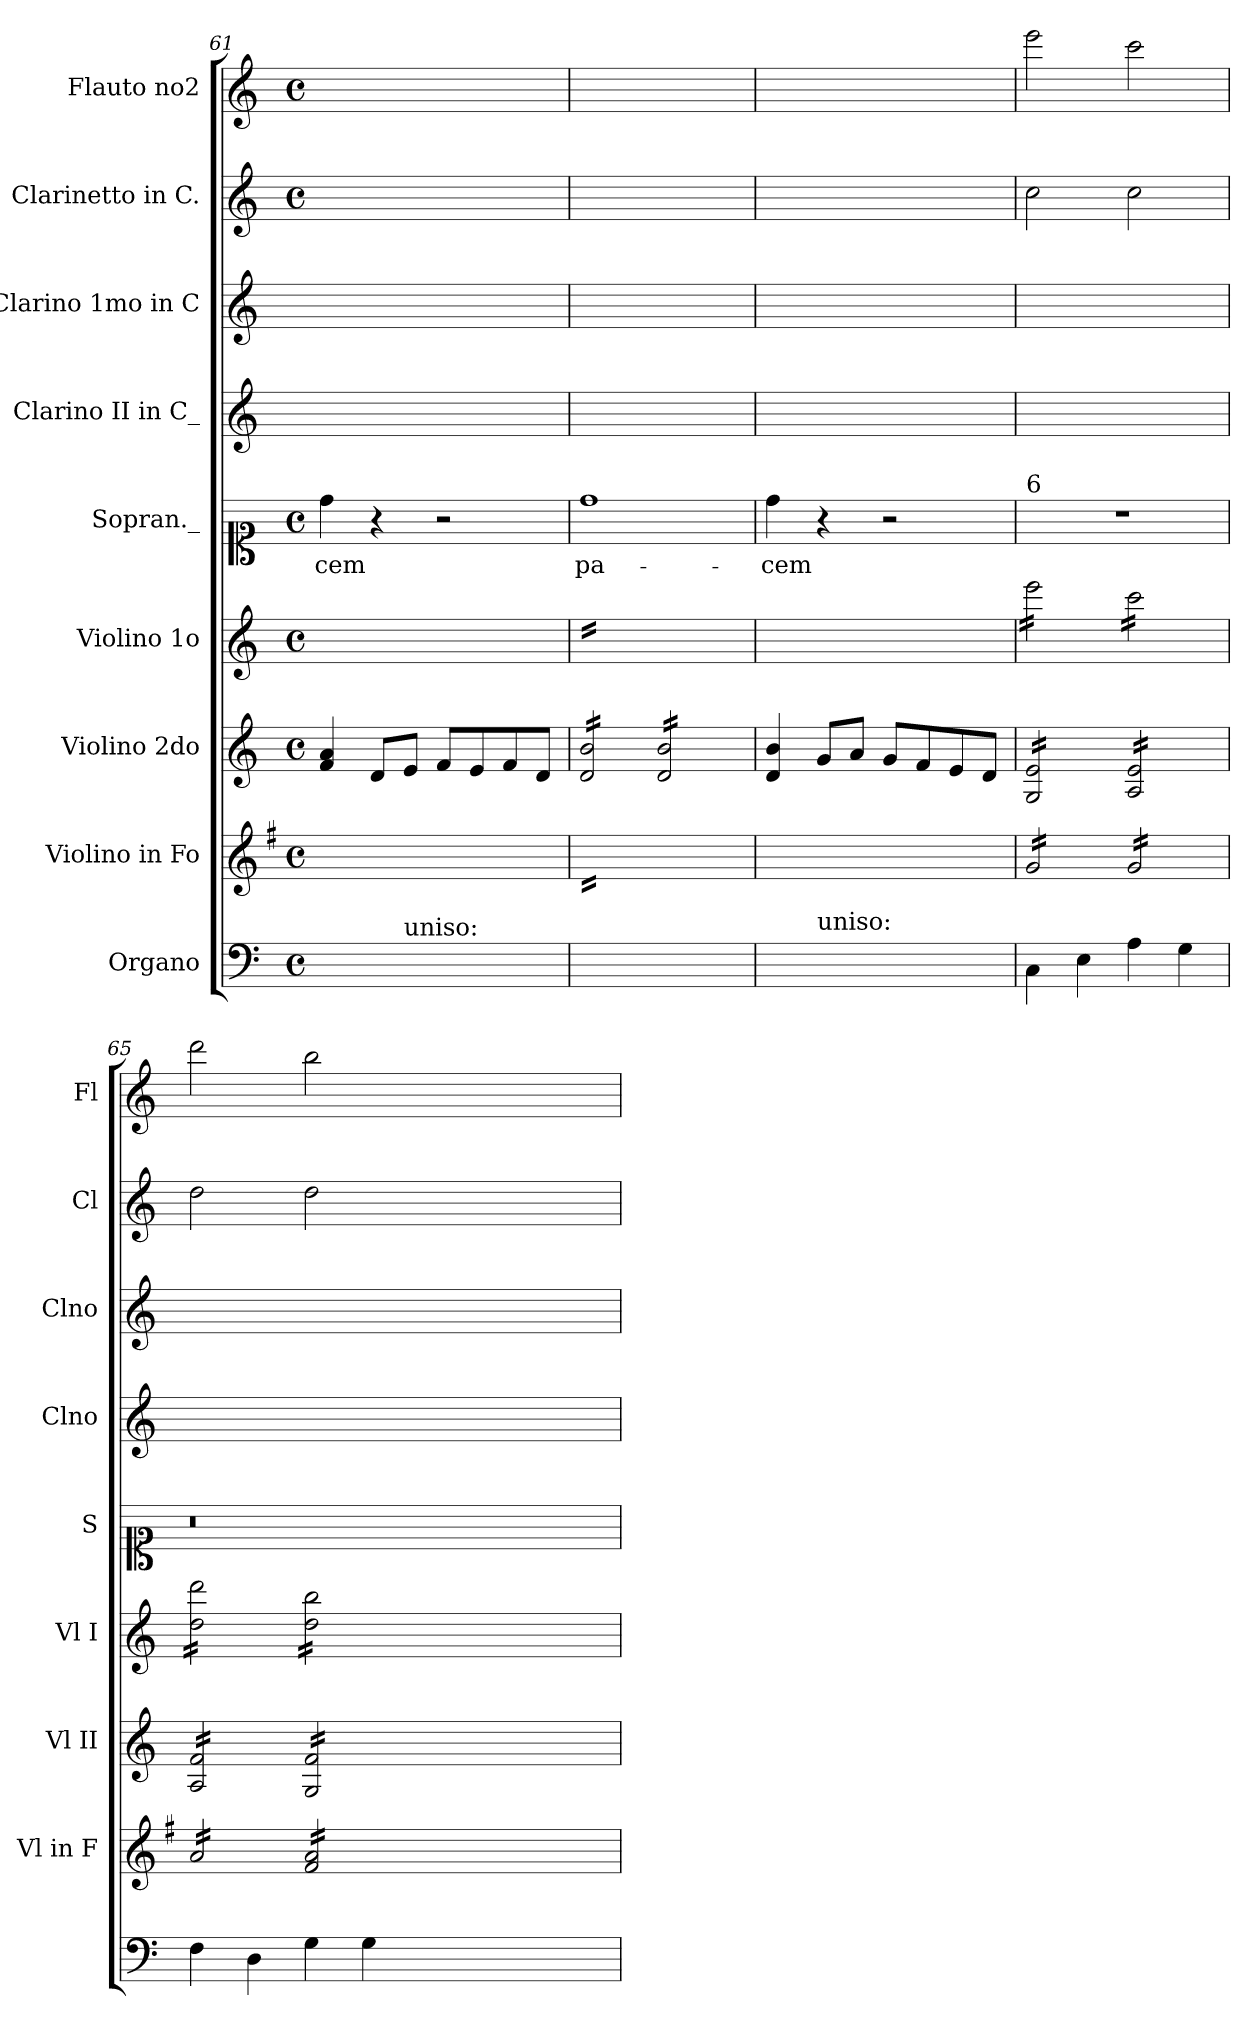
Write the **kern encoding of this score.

**kern	**kern	**kern	**kern	**kern	**text	**kern	**kern	**kern	**kern
*part9	*part8	*part7	*part6	*part5	*part5	*part4	*part3	*part2	*part1
*staff9	*staff8	*staff7	*staff6	*staff5	*staff5	*staff4	*staff3	*staff2	*staff1
*I"Organo	*I"Violino in Fo	*I"Violino 2do	*I"Violino 1o	*I"Sopran._	*	*I"Clarino II in C_	*I"Clarino 1mo in C	*I"Clarinetto in C.	*I"Flauto no2
*	*I'Vl in F	*I'Vl II	*I'Vl I	*I'S	*	*I'Clno	*I'Clno	*I'Cl	*I'Fl
*clefF4	*clefG2	*clefG2	*clefG2	*clefC1	*	*clefG2	*clefG2	*clefG2	*clefG2
*	*ITrd4c7	*	*	*	*	*	*	*	*
*k[]	*k[]	*k[]	*k[]	*k[]	*	*	*	*k[]	*k[]
*M4/4	*M4/4	*M4/4	*M4/4	*M4/4	*	*	*	*M4/4	*M4/4
*met(c)	*met(c)	*met(c)	*met(c)	*met(c)	*	*	*	*met(c)	*met(c)
=61	=61	=61	=61	=61	=61	=61	=61	=61	=61
4DDyy/ 4Dyy/	4Ayy/ 4dyy/	4f/ 4a/	4ddyy\ 4dddyy\	4dd\	-cem	1ryy	1ryy	4dd\yy]	4ddd\yy
8D\Lyy	8D/Lyy	8d/L	8d/Lyy	4r	.	.	.	8d/Lyy	4ryy
!LO:TX:a:t=uniso&colon;	!	!	!	!	!	!	!	!	!
8E\Jyy	8E/Jyy	8e/J	8e/Jyy	.	.	.	.	8e/Jyy	.
8F\Lyy	8F/Lyy	8f/L	8f/Lyy	2r	.	.	.	8f/Lyy	2ryy
8E\yy	8E/yy	8e/	8e/yy	.	.	.	.	8e/yy	.
8F\yy	8F/yy	8f/	8f/yy	.	.	.	.	8f/yy	.
8D\Jyy	8D/Jyy	8d/J	8d/Jyy	.	.	.	.	8d/Jyy	.
=62	=62	=62	=62	=62	=62	=62	=62	=62	=62
*	*tremolo	*	*	*	*	*	*	*	*
*	*	*tremolo	*	*	*	*	*	*	*
*	*	*	*tremolo	*	*	*	*	*	*
2GGyy\ 2Gyy\	16Gyy/ 16fyy/LL	16d/ 16b/LL	16ddyy\ 16dddyy\LL	1dd\	pa-	1ryy	1ryy	[1dd\yy	1ddd\yy
.	16Gyy/ 16fyy/	16d/ 16b/	16ddyy\ 16dddyy\	.	.	.	.	.	.
.	16Gyy/ 16fyy/	16d/ 16b/	16ddyy\ 16dddyy\	.	.	.	.	.	.
.	16Gyy/ 16fyy/	16d/ 16b/	16ddyy\ 16dddyy\	.	.	.	.	.	.
.	16Gyy/ 16fyy/	16d/ 16b/	16ddyy\ 16dddyy\	.	.	.	.	.	.
.	16Gyy/ 16fyy/	16d/ 16b/	16ddyy\ 16dddyy\	.	.	.	.	.	.
.	16Gyy/ 16fyy/	16d/ 16b/	16ddyy\ 16dddyy\	.	.	.	.	.	.
.	16Gyy/ 16fyy/	16d/ 16b/JJ	16ddyy\ 16dddyy\	.	.	.	.	.	.
4.GGyy\ 4.Gyy\	16Gyy/ 16fyy/	16d/ 16b/LL	16ddyy\ 16dddyy\	.	.	.	.	.	.
.	16Gyy/ 16fyy/	16d/ 16b/	16ddyy\ 16dddyy\	.	.	.	.	.	.
.	16Gyy/ 16fyy/	16d/ 16b/	16ddyy\ 16dddyy\	.	.	.	.	.	.
.	16Gyy/ 16fyy/	16d/ 16b/	16ddyy\ 16dddyy\	.	.	.	.	.	.
.	16Gyy/ 16fyy/	16d/ 16b/	16ddyy\ 16dddyy\	.	.	.	.	.	.
.	16Gyy/ 16fyy/	16d/ 16b/	16ddyy\ 16dddyy\	.	.	.	.	.	.
8GGyy\ 8Gyy\	16Gyy/ 16fyy/	16d/ 16b/	16ddyy\ 16dddyy\	.	.	.	.	.	.
.	16Gyy/ 16fyy/JJ	16d/ 16b/JJ	16ddyy\ 16dddyy\JJ	.	.	.	.	.	.
*	*	*	*Xtremolo	*	*	*	*	*	*
*	*	*Xtremolo	*	*	*	*	*	*	*
*	*Xtremolo	*	*	*	*	*	*	*	*
=63	=63	=63	=63	=63	=63	=63	=63	=63	=63
4GGyy\ 4Gyy\	4Ayy/ 4fyy/	4d/ 4b/	4ddyy\ 4dddyy\	4dd\	-cem	1ryy	1ryy	4dd\yy]	4ddd\yy
!LO:TX:a:t=uniso&colon;	!	!	!	!	!	!	!	!	!
8G\Lyy	8G/Lyy	8g/L	8g/Lyy	4r	.	.	.	8g/Lyy	4ryy
8A\Jyy	8A/Jyy	8a/J	8a/Jyy	.	.	.	.	8a/Jyy	.
8G\Lyy	8G/Lyy	8g/L	8g/Lyy	2r	.	.	.	8g/Lyy	2ryy
8F\yy	8F/yy	8f/	8f/yy	.	.	.	.	8f/yy	.
8E\yy	8E/yy	8e/	8e/yy	.	.	.	.	8e/yy	.
8D\Jyy	8D/Jyy	8d/J	8d/Jyy	.	.	.	.	8d/Jyy	.
=64	=64	=64	=64	=64	=64	=64	=64	=64	=64
!	!	!	!	!LO:TX:a:t=6	!	!	!	!	!
*	*tremolo	*	*	*	*	*	*	*	*
*	*	*tremolo	*	*	*	*	*	*	*
*	*	*	*tremolo	*	*	*	*	*	*
4C\	16c/LL	16G/ 16e/LL	16eee\LL	1r	.	1ryy	1ryy	2cc\	2eee\
.	16c/	16G/ 16e/	16eee\	.	.	.	.	.	.
.	16c/	16G/ 16e/	16eee\	.	.	.	.	.	.
.	16c/	16G/ 16e/	16eee\	.	.	.	.	.	.
4E\	16c/	16G/ 16e/	16eee\	.	.	.	.	.	.
.	16c/	16G/ 16e/	16eee\	.	.	.	.	.	.
.	16c/	16G/ 16e/	16eee\	.	.	.	.	.	.
.	16c/JJ	16G/ 16e/JJ	16eee\JJ	.	.	.	.	.	.
4A\	16c/LL	16A/ 16e/LL	16ccc\LL	.	.	.	.	2cc\	2ccc\
.	16c/	16A/ 16e/	16ccc\	.	.	.	.	.	.
.	16c/	16A/ 16e/	16ccc\	.	.	.	.	.	.
.	16c/	16A/ 16e/	16ccc\	.	.	.	.	.	.
4G\	16c/	16A/ 16e/	16ccc\	.	.	.	.	.	.
.	16c/	16A/ 16e/	16ccc\	.	.	.	.	.	.
.	16c/	16A/ 16e/	16ccc\	.	.	.	.	.	.
.	16c/JJ	16A/ 16e/JJ	16ccc\JJ	.	.	.	.	.	.
=65	=65	=65	=65	=65	=65	=65	=65	=65	=65
4F\	16d/LL	16A/ 16f/LL	16dd\ 16ddd\LL	0.r	.	1ryy	1ryy	2dd\	2ddd\
.	16d/	16A/ 16f/	16dd\ 16ddd\	.	.	.	.	.	.
.	16d/	16A/ 16f/	16dd\ 16ddd\	.	.	.	.	.	.
.	16d/	16A/ 16f/	16dd\ 16ddd\	.	.	.	.	.	.
4D\	16d/	16A/ 16f/	16dd\ 16ddd\	.	.	.	.	.	.
.	16d/	16A/ 16f/	16dd\ 16ddd\	.	.	.	.	.	.
.	16d/	16A/ 16f/	16dd\ 16ddd\	.	.	.	.	.	.
.	16d/JJ	16A/ 16f/JJ	16dd\ 16ddd\JJ	.	.	.	.	.	.
4G\	16B/ 16d/LL	16G/ 16f/LL	16dd\ 16bb\LL	.	.	.	.	2dd\	2bb\
.	16B/ 16d/	16G/ 16f/	16dd\ 16bb\	.	.	.	.	.	.
.	16B/ 16d/	16G/ 16f/	16dd\ 16bb\	.	.	.	.	.	.
.	16B/ 16d/	16G/ 16f/	16dd\ 16bb\	.	.	.	.	.	.
4G\	16B/ 16d/	16G/ 16f/	16dd\ 16bb\	.	.	.	.	.	.
.	16B/ 16d/	16G/ 16f/	16dd\ 16bb\	.	.	.	.	.	.
.	16B/ 16d/	16G/ 16f/	16dd\ 16bb\	.	.	.	.	.	.
.	16B/ 16d/JJ	16G/ 16f/JJ	16dd\ 16bb\JJ	.	.	.	.	.	.
*	*	*	*Xtremolo	*	*	*	*	*	*
*	*	*Xtremolo	*	*	*	*	*	*	*
*	*Xtremolo	*	*	*	*	*	*	*	*
0ryy	0ryy	0ryy	0ryy	.	.	0ryy	0ryy	0ryy	0ryy
=	=	=	=	=	=	=	=	=	=
*-	*-	*-	*-	*-	*-	*-	*-	*-	*-
